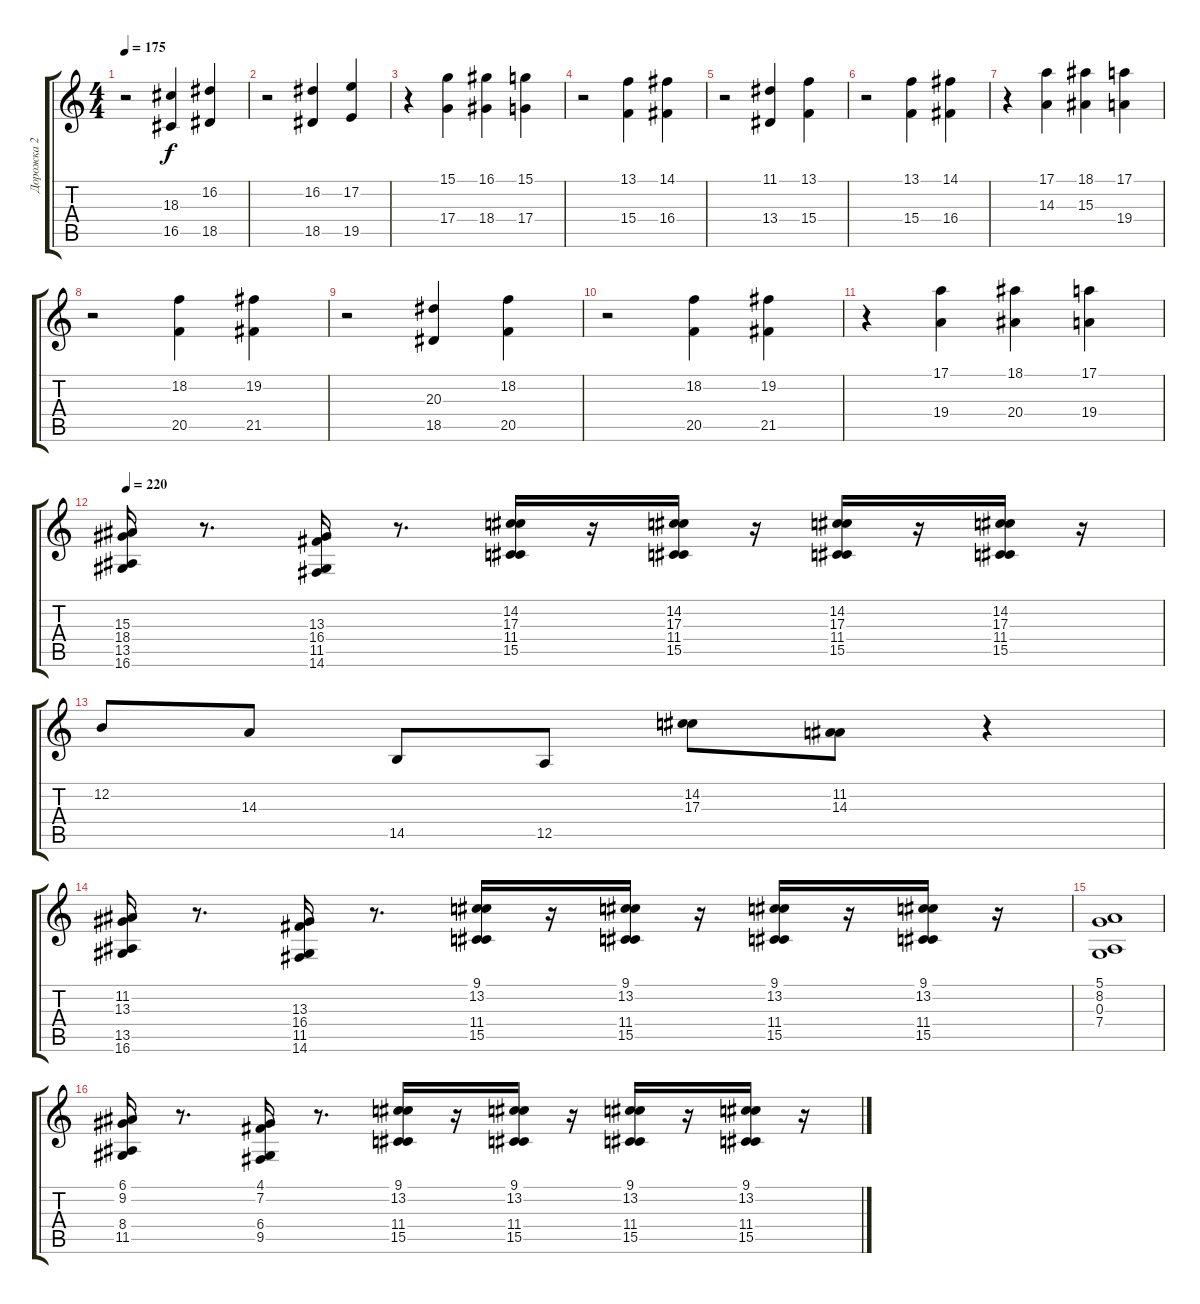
\track ("Дорожка 2" "Дорожка 2") {instrument stringensemble1}
\staff {score tabs}
\tuning (E4 B3 G3 D3 A2 E2) {hide}
\ts (4 4)
\tempo 175
\clef g2
\ks c
r.2{dy f} (18.3 16.5).4 (16.2 18.5).4 |
r.2 (16.2 18.5).4 (17.2 19.5).4 |
r.4 (15.1 17.4).4 (16.1 18.4).4 (15.1 17.4).4 |
r.2 (13.1 15.4).4 (14.1 16.4).4 |
r.2 (11.1 13.4).4 (13.1 15.4).4 |
r.2 (13.1 15.4).4 (14.1 16.4).4 |
r.4 (17.1 14.3).4 (18.1 15.3).4 (17.1 19.4).4 |
r.2 (18.2 20.5).4 (19.2 21.5).4 |
r.2 (20.3 18.5).4 (18.2 20.5).4 |
r.2 (18.2 20.5).4 (19.2 21.5).4 |
r.4 (17.1 19.4).4 (18.1 20.4).4 (17.1 19.4).4 |
\tempo 220
(15.3 18.4 13.5 16.6).16 r.8{d} (13.3 16.4 11.5 14.6).16 r.8{d} (14.2 17.3 11.4 15.5).16 r.16 (14.2 17.3 11.4 15.5).16 r.16 (14.2 17.3 11.4 15.5).16 r.16 (14.2 17.3 11.4 15.5).16 r.16 |
12.2.8 14.3.8 14.5.8 12.5.8 (14.2 17.3).8 (11.2 14.3).8 r.4 |
(11.2 13.3 13.5 16.6).16 r.8{d} (13.3 16.4 11.5 14.6).16 r.8{d} (9.1 13.2 11.4 15.5).16 r.16 (9.1 13.2 11.4 15.5).16 r.16 (9.1 13.2 11.4 15.5).16 r.16 (9.1 13.2 11.4 15.5).16 r.16 |
(5.1 8.2 0.3 7.4).1 |
(6.1 9.2 8.4 11.5).16 r.8{d} (4.1 7.2 6.4 9.5).16 r.8{d} (9.1 13.2 11.4 15.5).16 r.16 (9.1 13.2 11.4 15.5).16 r.16 (9.1 13.2 11.4 15.5).16 r.16 (9.1 13.2 11.4 15.5).16 r.16
